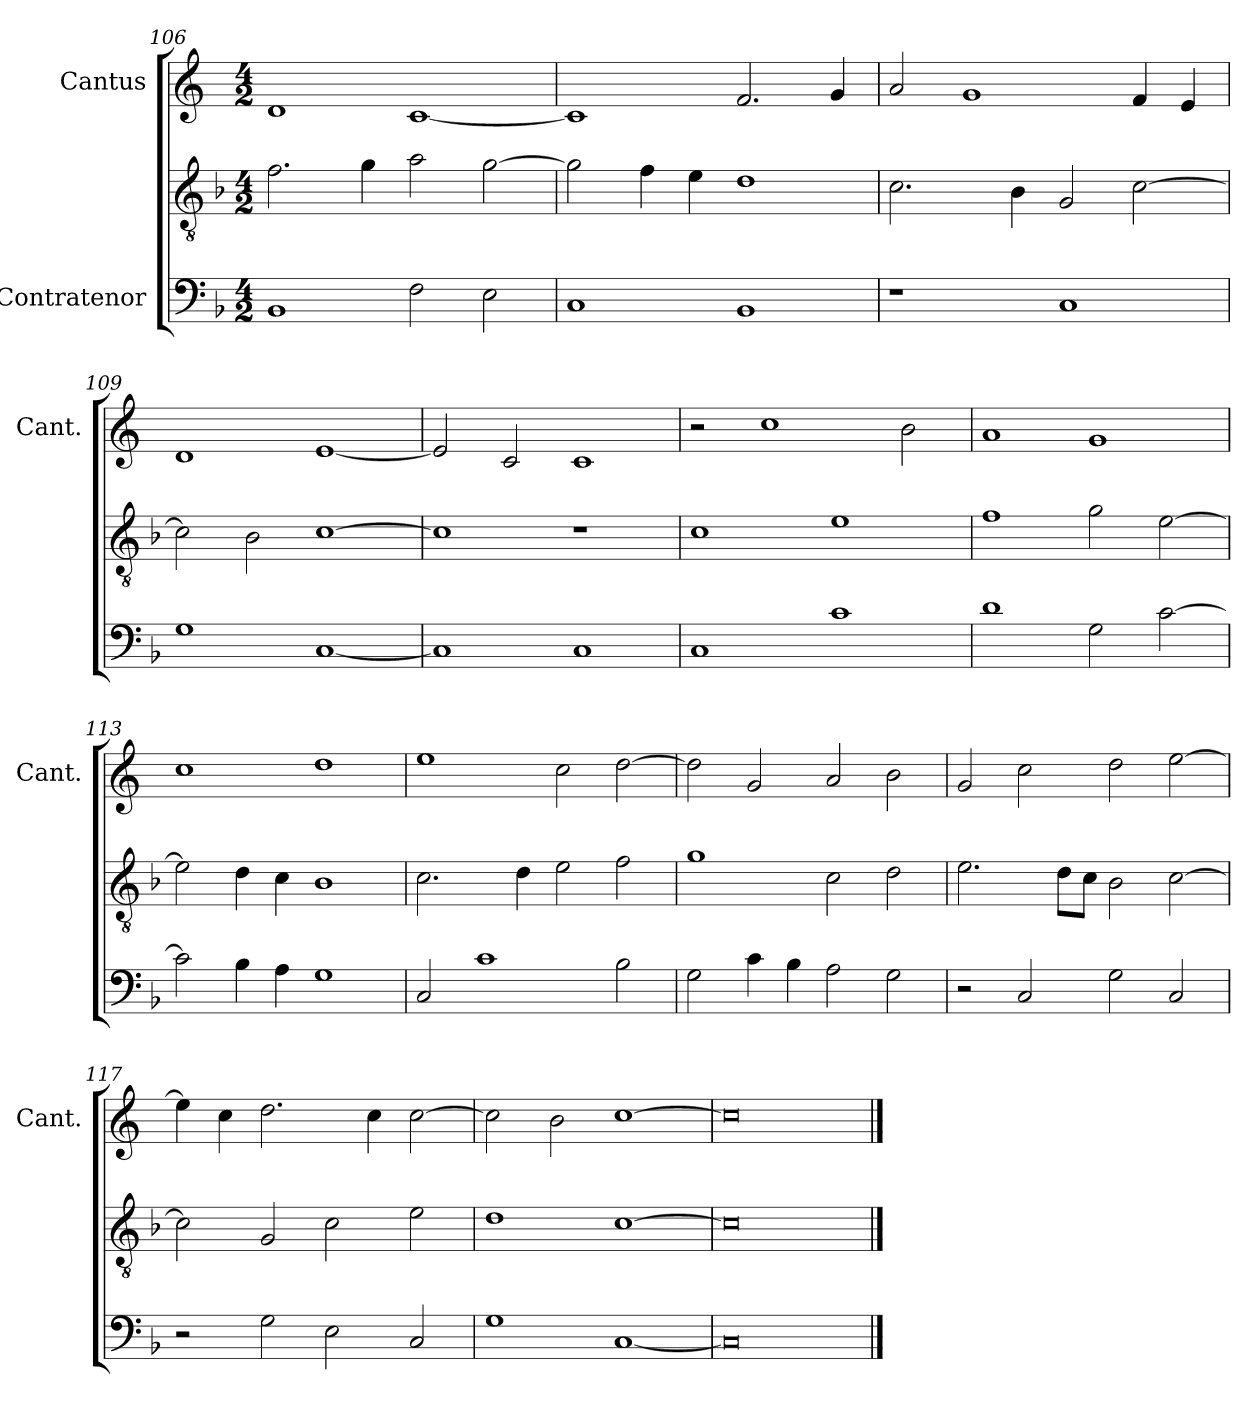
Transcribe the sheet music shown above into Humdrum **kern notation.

**kern	**kern	**kern
*part3	*part2	*part1
*staff3	*staff2	*staff1
*I"Contratenor	*	*I"Cantus
*	*	*I'Cant.
*clefF4	*clefGv2	*clefG2
*	*ITrd7c12	*
*k[b-]	*k[b-]	*k[]
*F:	*F:	*C:
*M4/2	*M4/2	*M4/2
=106	=106	=106
1BB-/	2.F\	1d/
.	4G\	.
2F\	2A\	[1c/
2E\	[2G\	.
=107	=107	=107
1C/	2G\]	1c/]
.	4F\	.
.	4E\	.
1BB-/	1D\	2.f/
.	.	4g/
=108	=108	=108
1r	2.C\	2a/
.	.	1g/
.	4BB-\	.
1C/	2GG/	.
.	[2C\	4f/
.	.	4e/
=109	=109	=109
1G\	2C\]	1d/
.	2BB-\	.
[1C/	[1C\	[1e/
=110	=110	=110
1C/]	1C\]	2e/]
.	.	2c/
1C/	1r	1c/
=111	=111	=111
1C/	1C\	2r
.	.	1cc\
1c\	1E\	.
.	.	2b\
=112	=112	=112
1d\	1F\	1a/
2G\	2G\	1g/
[2c\	[2E\	.
=113	=113	=113
2c\]	2E\]	1cc\
4B-\	4D\	.
4A\	4C\	.
1G\	1BB-\	1dd\
=114	=114	=114
2C/	2.C\	1ee\
1c\	.	.
.	4D\	.
.	2E\	2cc\
2B-\	2F\	[2dd\
=115	=115	=115
2G\	1G\	2dd\]
4c\	.	2g/
4B-\	.	.
2A\	2C\	2a/
2G\	2D\	2b\
=116	=116	=116
2r	2.E\	2g/
2C/	.	2cc\
.	8D\L	.
.	8C\J	.
2G\	2BB-\	2dd\
2C/	[2C\	[2ee\
=117	=117	=117
2r	2C\]	4ee\]
.	.	4cc\
2G\	2GG/	2.dd\
2E\	2C\	.
.	.	4cc\
2C/	2E\	[2cc\
=118	=118	=118
1G\	1D\	2cc\]
.	.	2b\
[1C/	[1C\	[1cc\
=119	=119	=119
0C/]	0C\]	0cc\]
==	==	==
*-	*-	*-
